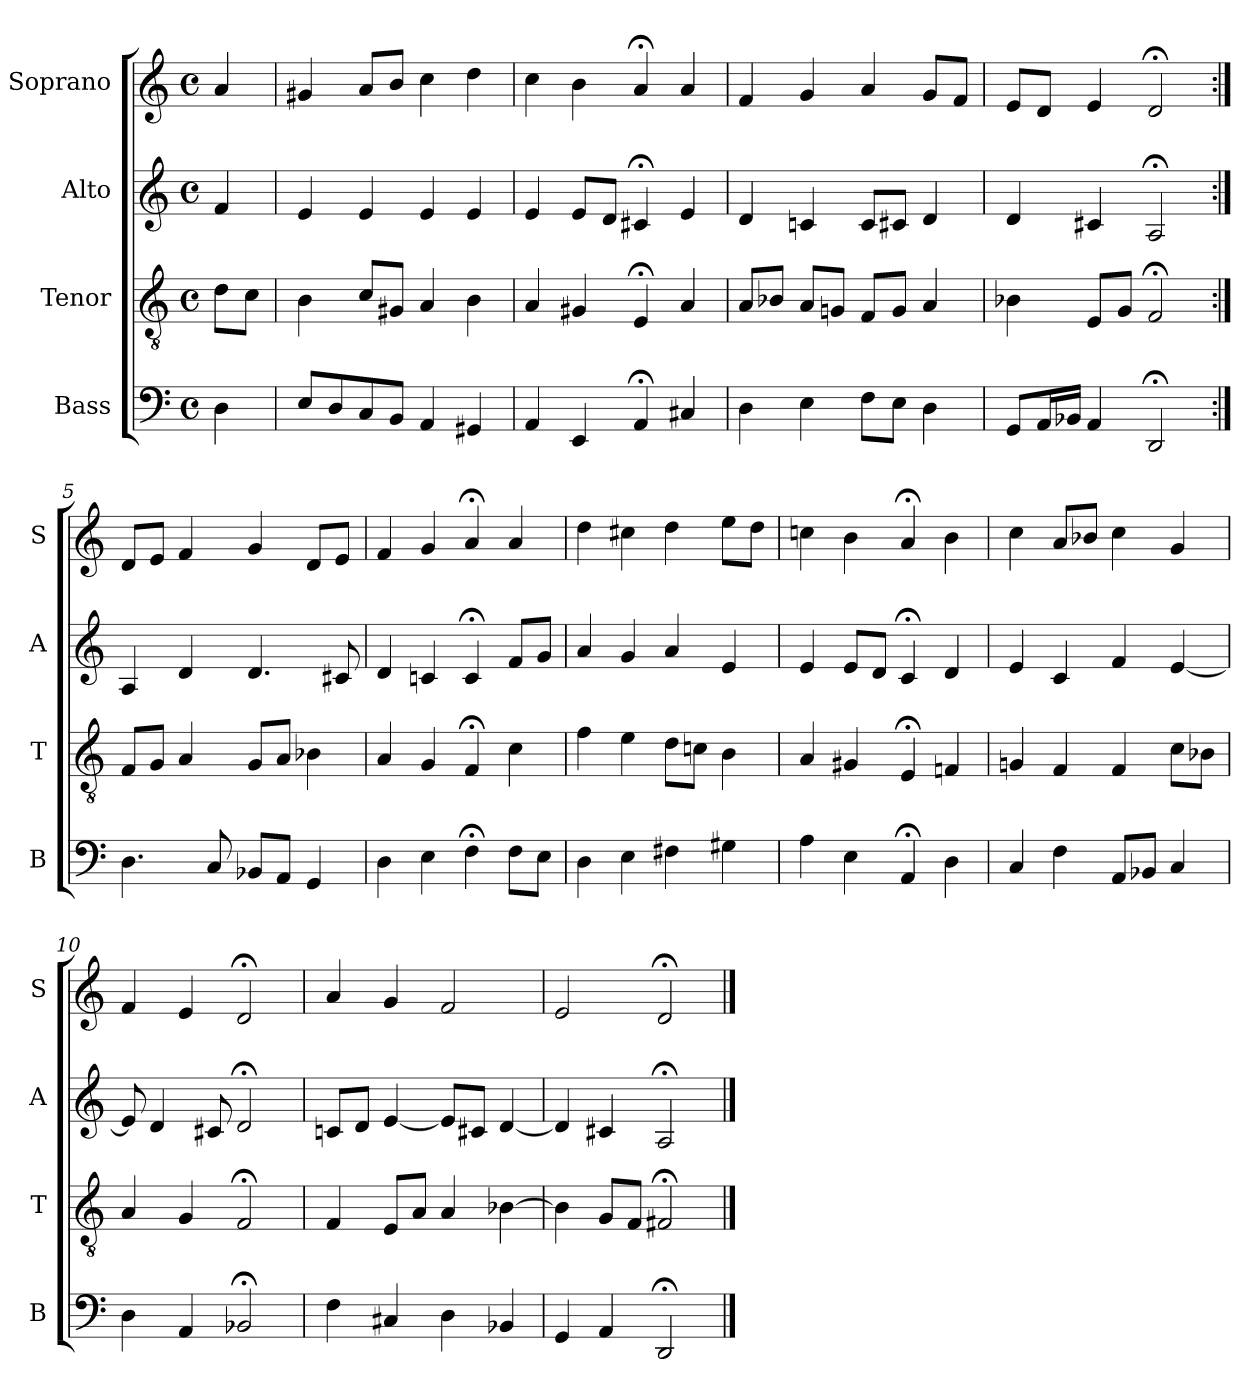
**kern	**kern	**kern	**kern
*part4	*part3	*part2	*part1
*staff4	*staff3	*staff2	*staff1
*I"Bass	*I"Tenor	*I"Alto	*I"Soprano
*I'B	*I'T	*I'A	*I'S
*clefF4	*clefGv2	*clefG2	*clefG2
*k[]	*k[]	*k[]	*k[]
*D:dor	*D:dor	*D:dor	*D:dor
*M4/4	*M4/4	*M4/4	*M4/4
*met(c)	*met(c)	*met(c)	*met(c)
*MM100	*MM100	*MM100	*MM100
=	=	=	=
4D	8dL	4f	4a
.	8cJ	.	.
=1	=1	=1	=1
8EL	4B	4e	4g#X
8D	.	.	.
8C	8cL	4e	8aL
8BBJ	8G#XJ	.	8bJ
4AA	4A	4e	4cc
4GG#X	4B	4e	4dd
=2	=2	=2	=2
4AA	4A	4e	4cc
4EE	4G#X	8eL	4b
.	.	8dJ	.
4AA;<	4E;<	4c#X;<	4a;<
4C#X	4A	4e	4a
=3	=3	=3	=3
4D	8AL	4d	4f
.	8B-XJ	.	.
4E	8AL	4cn	4g
.	8GnJ	.	.
8FL	8FL	8cL	4a
8EJ	8GJ	8c#XJ	.
4D	4A	4d	8gL
.	.	.	8fJ
=4	=4	=4	=4
8GGL	4B-X	4d	8eL
16AAL	.	.	8dJ
16BB-XJJ	.	.	.
4AA	8EL	4c#X	4e
.	8GJ	.	.
2DD;<	2F;<	2A;<	2d;<
=5:|!	=5:|!	=5:|!	=5:|!
4.D	8FL	4A	8dL
.	8GJ	.	8eJ
.	4A	4d	4f
8C	.	.	.
8BB-XL	8GL	4.d	4g
8AAJ	8AJ	.	.
4GG	4B-X	.	8dL
.	.	8c#X	8eJ
=6	=6	=6	=6
4D	4A	4d	4f
4E	4G	4cn	4g
4F;<	4F;<	4c;<	4a;<
8FL	4c	8fL	4a
8EJ	.	8gJ	.
=7	=7	=7	=7
4D	4f	4a	4dd
4Ei	4ei	4gi	4cc#Xi
4F#X	8dL	4a	4dd
.	8cnJ	.	.
4G#X	4B	4e	8eeL
.	.	.	8ddJ
=8	=8	=8	=8
4A	4A	4e	4ccn
4E	4G#X	8eL	4b
.	.	8dJ	.
4AA;<	4E;<	4c;<	4a;<
4Di	4Fni	4di	4bi
=9	=9	=9	=9
4C	4Gn	4e	4cc
4F	4F	4c	8aL
.	.	.	8b-XJ
8AAL	4F	4f	4cc
8BB-XJ	.	.	.
4C	8cL	[4e	4g
.	8B-XJ	.	.
=10	=10	=10	=10
4D	4A	8e]	4f
.	.	4d	.
4AA	4G	.	4e
.	.	8c#X	.
2BB-X;<	2F;<	2d;<	2d;<
=11	=11	=11	=11
4F	4F	8cnL	4a
.	.	8dJ	.
4C#X	8EL	[4e	4g
.	8AJ	.	.
4D	4A	8eL]	2f
.	.	8c#XJ	.
4BB-X	[4B-X	[4d	.
=12	=12	=12	=12
4GG	4B-]	4d]	2e
4AA	8GL	4c#X	.
.	8FJ	.	.
2DD;<	2F#X;<	2A;<	2d;<
==	==	==	==
*-	*-	*-	*-
